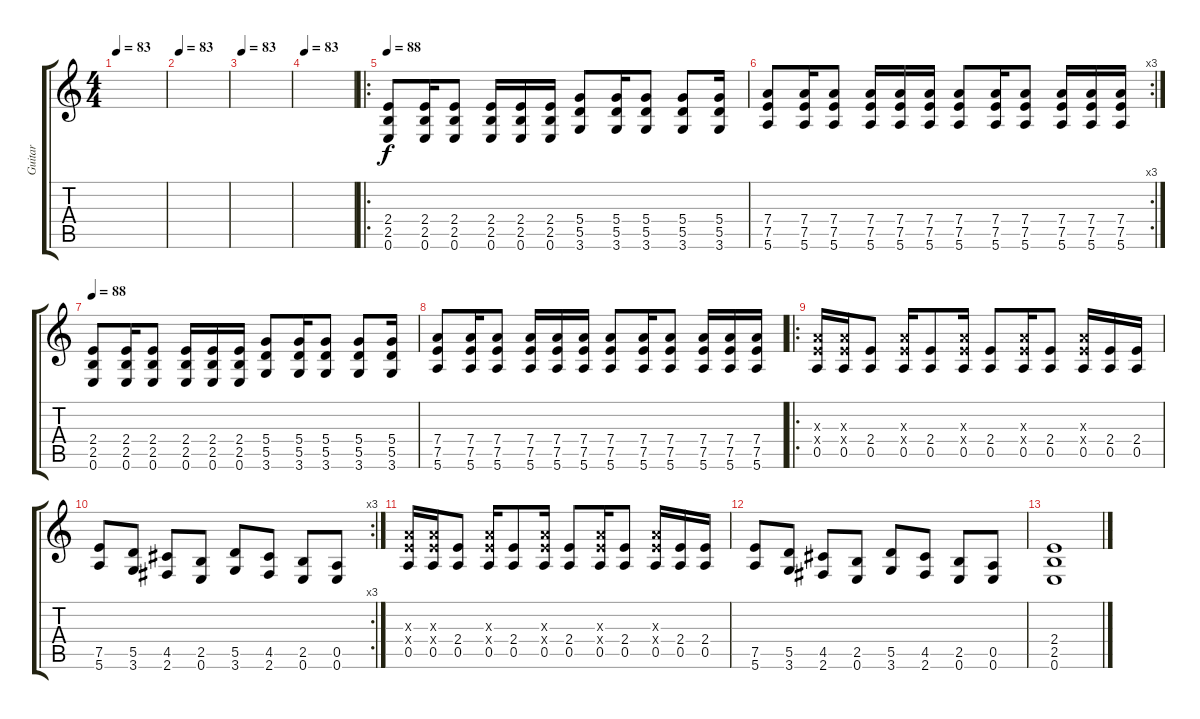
\track ("Guitar" "Guitar") {instrument distortionguitar}
\staff {score tabs}
\tuning (E4 B3 G3 D3 A2 E2) {hide}
\ts (4 4)
\tempo 83
\clef g2
\ks c
|
\tempo 83
|
\tempo 83
|
\tempo 83
|
\ro
\tempo 88
(2.4 2.5 0.6).8 (2.4 2.5 0.6).16 (2.4 2.5 0.6).8 (2.4 2.5 0.6).16 (2.4 2.5 0.6).16 (2.4 2.5 0.6).16 (5.4 5.5 3.6).8 (5.4 5.5 3.6).16 (5.4 5.5 3.6).8 (5.4 5.5 3.6).8 (5.4 5.5 3.6).16 |
\rc 3
(7.4 7.5 5.6).8 (7.4 7.5 5.6).16 (7.4 7.5 5.6).8 (7.4 7.5 5.6).16 (7.4 7.5 5.6).16 (7.4 7.5 5.6).16 (7.4 7.5 5.6).8 (7.4 7.5 5.6).16 (7.4 7.5 5.6).8 (7.4 7.5 5.6).16 (7.4 7.5 5.6).16 (7.4 7.5 5.6).16 |
\tempo 88
(2.4 2.5 0.6).8 (2.4 2.5 0.6).16 (2.4 2.5 0.6).8 (2.4 2.5 0.6).16 (2.4 2.5 0.6).16 (2.4 2.5 0.6).16 (5.4 5.5 3.6).8 (5.4 5.5 3.6).16 (5.4 5.5 3.6).8 (5.4 5.5 3.6).8 (5.4 5.5 3.6).16 |
(7.4 7.5 5.6).8 (7.4 7.5 5.6).16 (7.4 7.5 5.6).8 (7.4 7.5 5.6).16 (7.4 7.5 5.6).16 (7.4 7.5 5.6).16 (7.4 7.5 5.6).8 (7.4 7.5 5.6).16 (7.4 7.5 5.6).8 (7.4 7.5 5.6).16 (7.4 7.5 5.6).16 (7.4 7.5 5.6).16 |
\ro
(2.3{x} 2.4{x} 0.5).16{volume 12} (2.3{x} 2.4{x} 0.5).16 (2.4 0.5).8 (2.3{x} 2.4{x} 0.5).16 (2.4 0.5).8 (2.3{x} 2.4{x} 0.5).16 (2.4 0.5).8 (2.3{x} 2.4{x} 0.5).16 (2.4 0.5).8 (2.3{x} 2.4{x} 0.5).16 (2.4 0.5).16 (2.4 0.5).16 |
\rc 3
(7.5 5.6).8 (5.5 3.6).8 (4.5 2.6).8 (2.5 0.6).8 (5.5 3.6).8 (4.5 2.6).8 (2.5 0.6).8 (0.5 0.6).8 |
(2.3{x} 2.4{x} 0.5).16{volume 11} (2.3{x} 2.4{x} 0.5).16 (2.4 0.5).8 (2.3{x} 2.4{x} 0.5).16 (2.4 0.5).8 (2.3{x} 2.4{x} 0.5).16 (2.4 0.5).8 (2.3{x} 2.4{x} 0.5).16 (2.4 0.5).8 (2.3{x} 2.4{x} 0.5).16 (2.4 0.5).16 (2.4 0.5).16 |
(7.5 5.6).8 (5.5 3.6).8 (4.5 2.6).8 (2.5 0.6).8 (5.5 3.6).8 (4.5 2.6).8 (2.5 0.6).8 (0.5 0.6).8 |
(2.4 2.5 0.6).1{volume 0}
